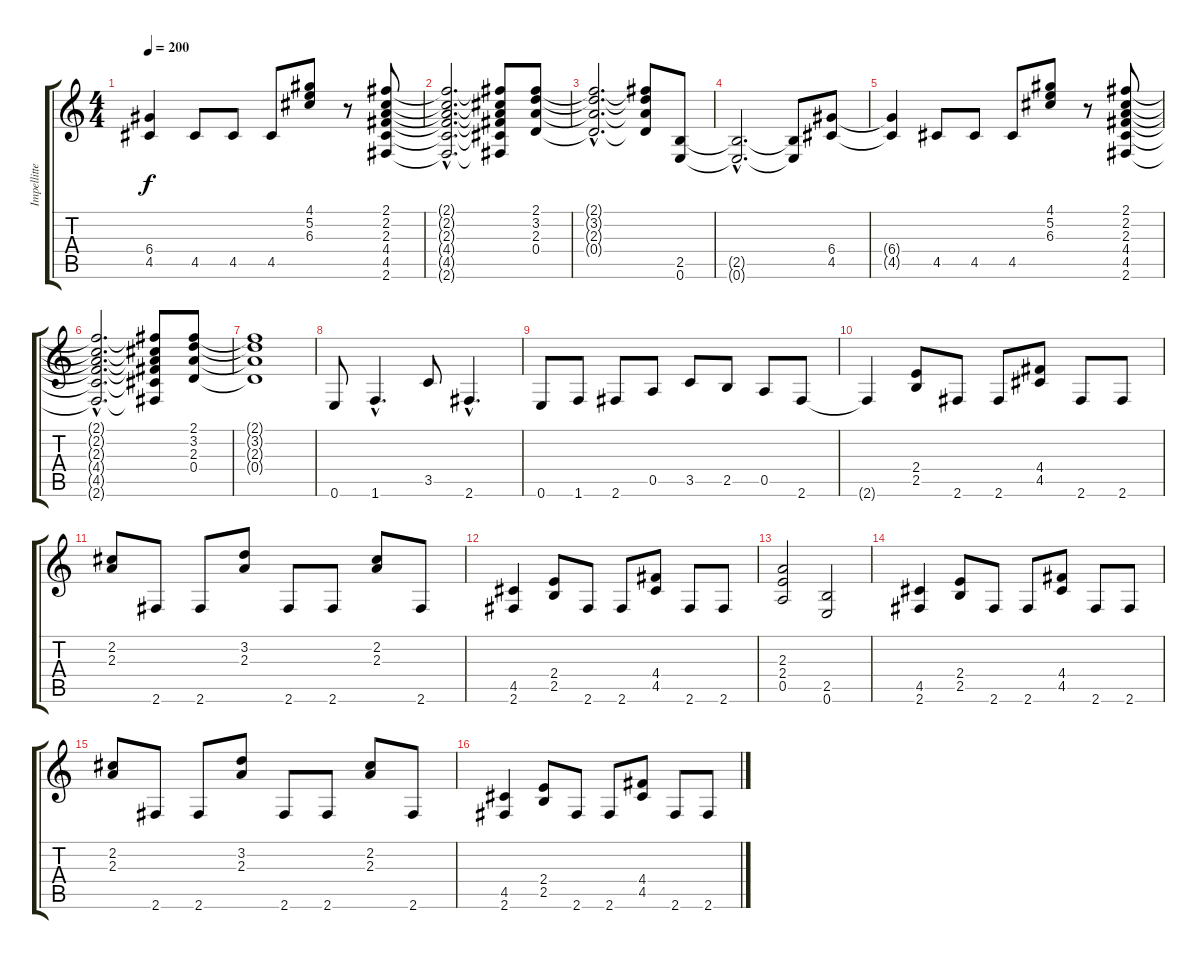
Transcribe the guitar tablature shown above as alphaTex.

\track ("Impellitteri" "Impellitte") {instrument overdrivenguitar}
\staff {score tabs}
\tuning (E4 B3 G3 D3 A2 E2) {hide}
\ts (4 4)
\tempo 200
\clef g2
\ks c
(6.4{t} 4.5{t}).4{dy f} 4.5.8 4.5.8 4.5.8 (4.1 5.2 6.3).8 r.8 (2.1 2.2 2.3 4.4 4.5 2.6).8 |
(2.1{hac t} 2.2{hac t} 2.3{hac t} 4.4{hac t} 4.5{hac t} 2.6{hac t}).2{d} (2.1{t} 2.2{t} 2.3{t} 4.4{t} 4.5{t} 2.6{t}).8 (2.1 3.2 2.3 0.4).8 |
(2.1{hac t} 3.2{hac t} 2.3{hac t} 0.4{hac t}).2{d} (2.1{t} 3.2{t} 2.3{t} 0.4{t}).8 (2.5 0.6).8 |
(2.5{hac t} 0.6{hac t}).2{d} (2.5{t} 0.6{t}).8 (6.4 4.5).8 |
(6.4{t} 4.5{t}).4 4.5.8 4.5.8 4.5.8 (4.1 5.2 6.3).8 r.8 (2.1 2.2 2.3 4.4 4.5 2.6).8 |
(2.1{hac t} 2.2{hac t} 2.3{hac t} 4.4{hac t} 4.5{hac t} 2.6{hac t}).2{d} (2.1{t} 2.2{t} 2.3{t} 4.4{t} 4.5{t} 2.6{t}).8 (2.1 3.2 2.3 0.4).8 |
(2.1{t} 3.2{t} 2.3{t} 0.4{t}).1 |
0.6.8 1.6{hac}.4{d} 3.5.8 2.6{hac}.4{d} |
0.6.8 1.6.8 2.6.8 0.5.8 3.5.8 2.5.8 0.5.8 2.6.8 |
2.6{t}.4 (2.4 2.5).8 2.6.8 2.6.8 (4.4 4.5).8 2.6.8 2.6.8 |
(2.2 2.3).8 2.6.8 2.6.8 (3.2 2.3).8 2.6.8 2.6.8 (2.2 2.3).8 2.6.8 |
(4.5 2.6).4 (2.4 2.5).8 2.6.8 2.6.8 (4.4 4.5).8 2.6.8 2.6.8 |
(2.3 2.4 0.5).2 (2.5 0.6).2 |
(4.5 2.6).4 (2.4 2.5).8 2.6.8 2.6.8 (4.4 4.5).8 2.6.8 2.6.8 |
(2.2 2.3).8 2.6.8 2.6.8 (3.2 2.3).8 2.6.8 2.6.8 (2.2 2.3).8 2.6.8 |
(4.5 2.6).4 (2.4 2.5).8 2.6.8 2.6.8 (4.4 4.5).8 2.6.8 2.6.8
